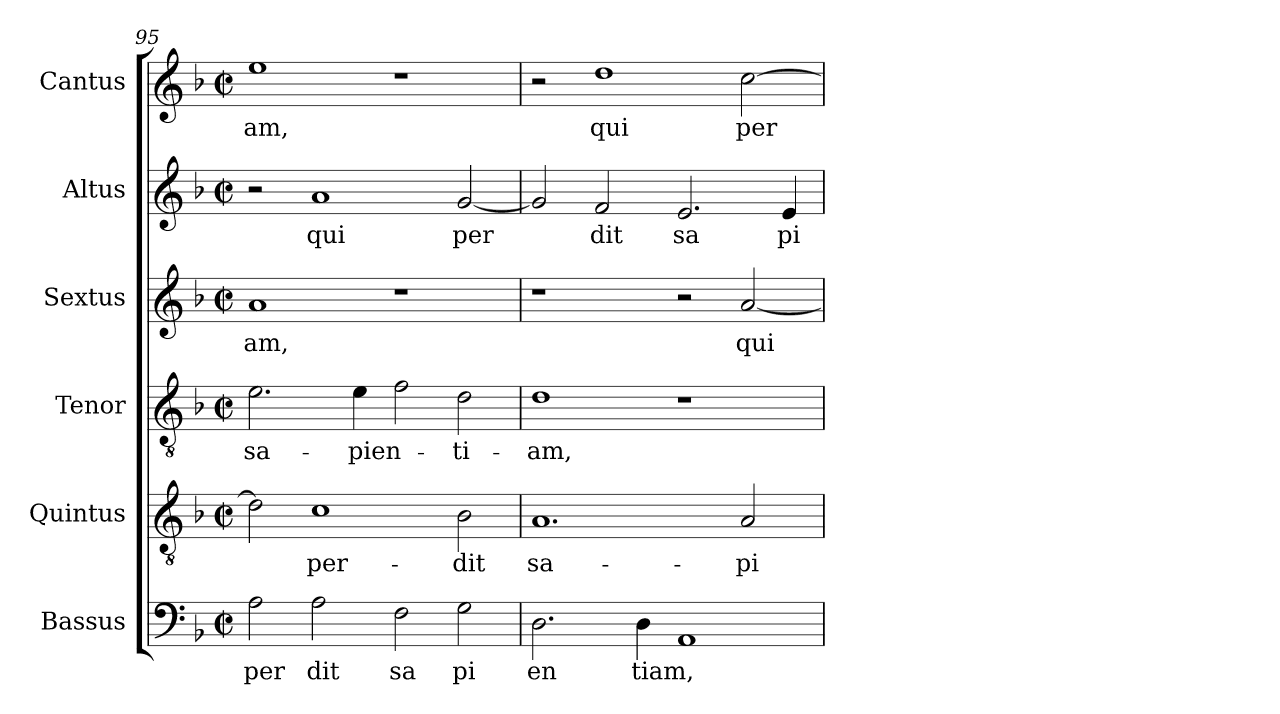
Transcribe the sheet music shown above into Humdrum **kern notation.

**kern	**text	**kern	**text	**kern	**text	**kern	**text	**kern	**text	**kern	**text
*part6	*part6	*part5	*part5	*part4	*part4	*part3	*part3	*part2	*part2	*part1	*part1
*staff6	*staff6	*staff5	*staff5	*staff4	*staff4	*staff3	*staff3	*staff2	*staff2	*staff1	*staff1
*I"Bassus	*	*I"Quintus	*	*I"Tenor	*	*I"Sextus	*	*I"Altus	*	*I"Cantus	*
*clefF4	*	*clefGv2	*	*clefGv2	*	*clefG2	*	*clefG2	*	*clefG2	*
*k[b-]	*	*k[b-]	*	*k[b-]	*	*k[b-]	*	*k[b-]	*	*k[b-]	*
*F:	*	*F:	*	*F:	*	*F:	*	*F:	*	*F:	*
*M2/2	*	*M2/2	*	*M2/2	*	*M2/2	*	*M2/2	*	*M2/2	*
*met(c|)	*	*met(c|)	*	*met(c|)	*	*met(c|)	*	*met(c|)	*	*met(c|)	*
=95	=95	=95	=95	=95	=95	=95	=95	=95	=95	=95	=95
!	!LO:LY:b:cj	!	!	!	!LO:LY:b:cj	!	!LO:LY:b:cj	!	!	!	!LO:LY:b:cj
2A\	per	2d\]	.	2.e\	sa-	1a	am,	2r	.	1ee	-am,
!	!LO:LY:b:cj	!	!LO:LY:b:cj	!	!	!	!	!	!LO:LY:b:cj	!	!
2A\	dit	1c	per-	.	.	.	.	1a	qui	.	.
!	!	!	!	!	!LO:LY:b	!	!	!	!	!	!
.	.	.	.	4e\	-pien-	.	.	.	.	.	.
!	!LO:LY:b:cj	!	!	!	!	!	!	!	!	!	!
2F\	sa	.	.	2f\	.	1r	.	.	.	1r	.
!	!LO:LY:b:cj	!	!LO:LY:b:cj	!	!LO:LY:b:cj	!	!	!	!LO:LY:b	!	!
2G\	pi	2B-\	-dit	2d\	-ti-	.	.	[<2g/	per	.	.
=96	=96	=96	=96	=96	=96	=96	=96	=96	=96	=96	=96
!	!LO:LY:b:cj	!	!LO:LY:b:cj	!	!LO:LY:b:cj	!	!	!	!	!	!
2.D\	en	1.A	sa-	1d	-am,	1r	.	2g/]	.	2r	.
!	!	!	!	!	!	!	!	!	!LO:LY:b:cj	!	!LO:LY:b:cj
.	.	.	.	.	.	.	.	2f/	dit	1dd	qui
!	!LO:LY:b	!	!	!	!	!	!	!	!	!	!
4D\	tiam,	.	.	.	.	.	.	.	.	.	.
!	!	!	!	!	!	!	!	!	!LO:LY:b:cj	!	!
1AA	.	.	.	1r	.	2r	.	2.e/	sa	.	.
!	!	!	!LO:LY:b:cj	!	!	!	!LO:LY:b	!	!	!	!LO:LY:b
.	.	2A/	-pi-	.	.	[<2a/	qui	.	.	[>2cc\	per-
!	!	!	!	!	!	!	!	!	!LO:LY:b:cj	!	!
.	.	.	.	.	.	.	.	4e/	pi	.	.
=	=	=	=	=	=	=	=	=	=	=	=
*-	*-	*-	*-	*-	*-	*-	*-	*-	*-	*-	*-
